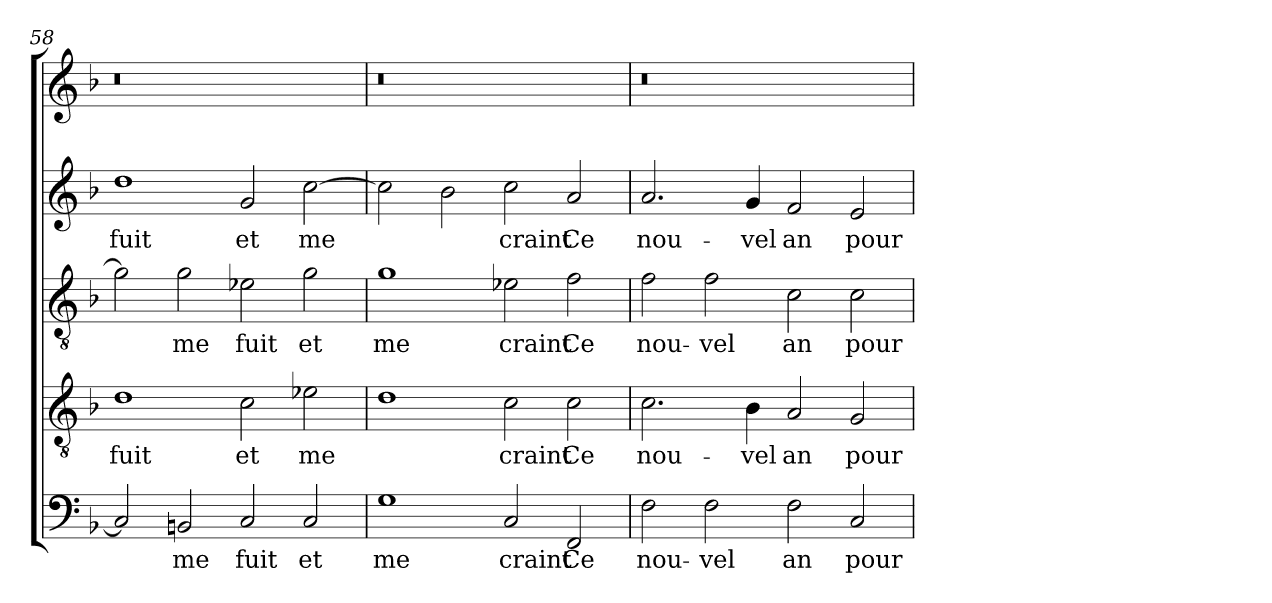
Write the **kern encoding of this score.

**kern	**text	**kern	**text	**kern	**text	**kern	**text	**kern
*part5	*part5	*part4	*part4	*part3	*part3	*part2	*part2	*part1
*staff5	*staff5	*staff4	*staff4	*staff3	*staff3	*staff2	*staff2	*staff1
*clefF4	*	*clefGv2	*	*clefGv2	*	*clefG2	*	*clefG2
*k[b-]	*	*k[b-]	*	*k[b-]	*	*k[b-]	*	*k[b-]
=58	=58	=58	=58	=58	=58	=58	=58	=58
2C]	.	1d	fuit	2g]	.	1dd	fuit	0r
2BBn	me	.	.	2g	me	.	.	.
2C	fuit	2c	et	2e-X	fuit	2g	et	.
2C	et	2e-X	me	2g	et	[2cc	me	.
=59	=59	=59	=59	=59	=59	=59	=59	=59
1G	me	1d	.	1g	me	2cc]	.	0r
.	.	.	.	.	.	2b-	.	.
2C	craint	2c	craint	2e-X	craint	2cc	craint	.
2FF	Ce	2c	Ce	2f	Ce	2a	Ce	.
=60	=60	=60	=60	=60	=60	=60	=60	=60
2F	nou-	2.c	nou-	2f	nou-	2.a	nou-	0r
2F	-vel	.	.	2f	-vel	.	.	.
.	.	4B-	-vel	.	.	4g	-vel	.
2F	an	2A	an	2c	an	2f	an	.
2C	pour	2G	pour	2c	pour	2e	pour	.
=	=	=	=	=	=	=	=	=
*-	*-	*-	*-	*-	*-	*-	*-	*-
